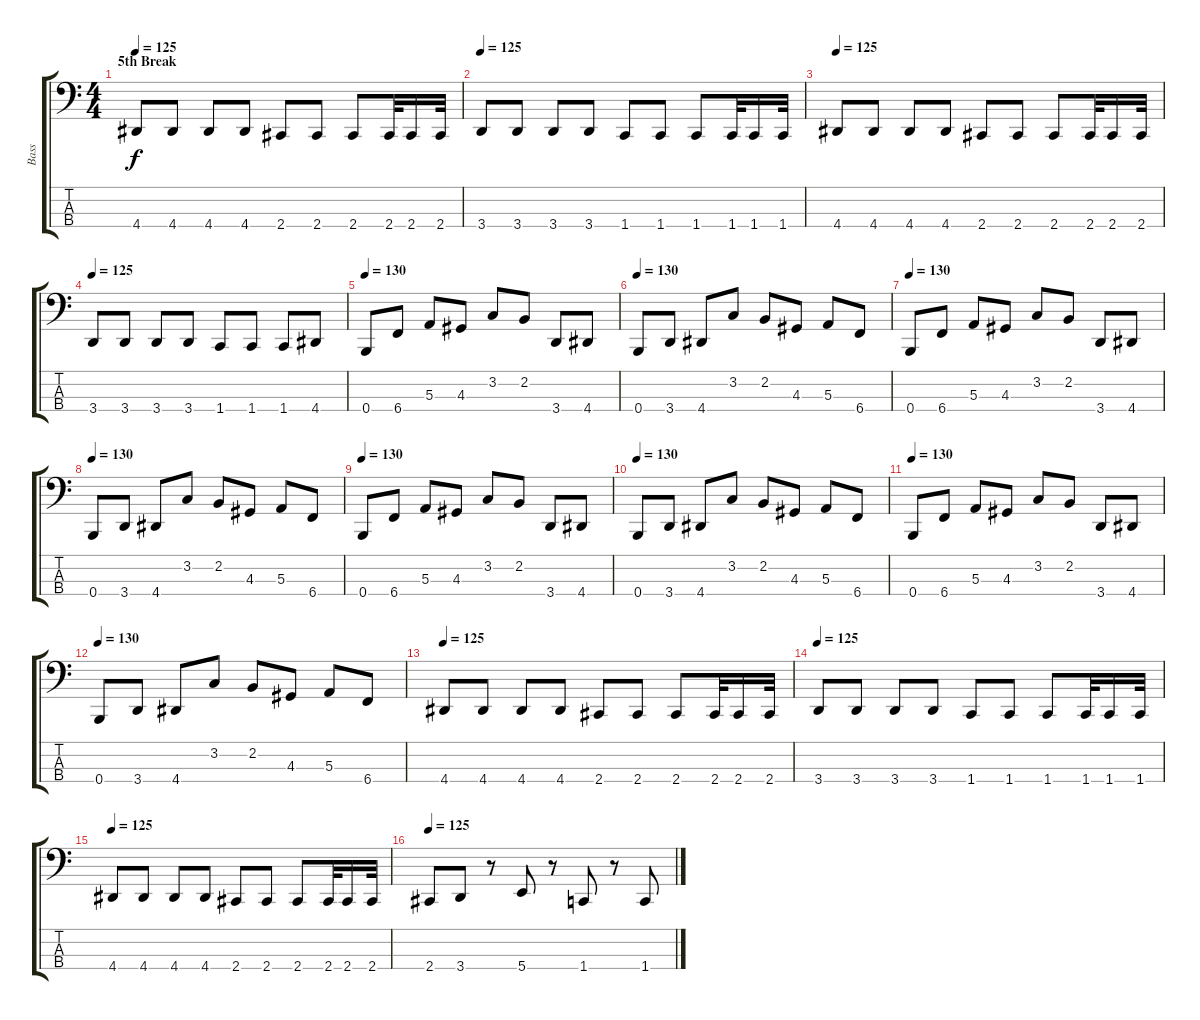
\track ("Bass" "Bass") {instrument electricbasspick}
\staff {score tabs}
\tuning (D2 A1 E1 B0) {hide}
\ts (4 4)
\section ("" "5th Break")
\tempo 125
\clef f4
\ks c
4.4.8{dy f} 4.4.8 4.4.8 4.4.8 2.4.8 2.4.8 2.4.8 2.4.32 2.4.16 2.4.32 |
\tempo 125
3.4.8 3.4.8 3.4.8 3.4.8 1.4.8 1.4.8 1.4.8 1.4.32 1.4.16 1.4.32 |
\tempo 125
4.4.8 4.4.8 4.4.8 4.4.8 2.4.8 2.4.8 2.4.8 2.4.32 2.4.16 2.4.32 |
\tempo 125
3.4.8 3.4.8 3.4.8 3.4.8 1.4.8 1.4.8 1.4.8 4.4.8 |
\tempo 130
0.4.8 6.4.8 5.3.8 4.3.8 3.2.8 2.2.8 3.4.8 4.4.8 |
\tempo 130
0.4.8 3.4.8 4.4.8 3.2.8 2.2.8 4.3.8 5.3.8 6.4.8 |
\tempo 130
0.4.8 6.4.8 5.3.8 4.3.8 3.2.8 2.2.8 3.4.8 4.4.8 |
\tempo 130
0.4.8 3.4.8 4.4.8 3.2.8 2.2.8 4.3.8 5.3.8 6.4.8 |
\tempo 130
0.4.8 6.4.8 5.3.8 4.3.8 3.2.8 2.2.8 3.4.8 4.4.8 |
\tempo 130
0.4.8 3.4.8 4.4.8 3.2.8 2.2.8 4.3.8 5.3.8 6.4.8 |
\tempo 130
0.4.8 6.4.8 5.3.8 4.3.8 3.2.8 2.2.8 3.4.8 4.4.8 |
\tempo 130
0.4.8 3.4.8 4.4.8 3.2.8 2.2.8 4.3.8 5.3.8 6.4.8 |
\tempo 125
4.4.8 4.4.8 4.4.8 4.4.8 2.4.8 2.4.8 2.4.8 2.4.32 2.4.16 2.4.32 |
\tempo 125
3.4.8 3.4.8 3.4.8 3.4.8 1.4.8 1.4.8 1.4.8 1.4.32 1.4.16 1.4.32 |
\tempo 125
4.4.8 4.4.8 4.4.8 4.4.8 2.4.8 2.4.8 2.4.8 2.4.32 2.4.16 2.4.32 |
\tempo 125
2.4.8 3.4.8 r.8 5.4.8 r.8 1.4.8 r.8 1.4.8
